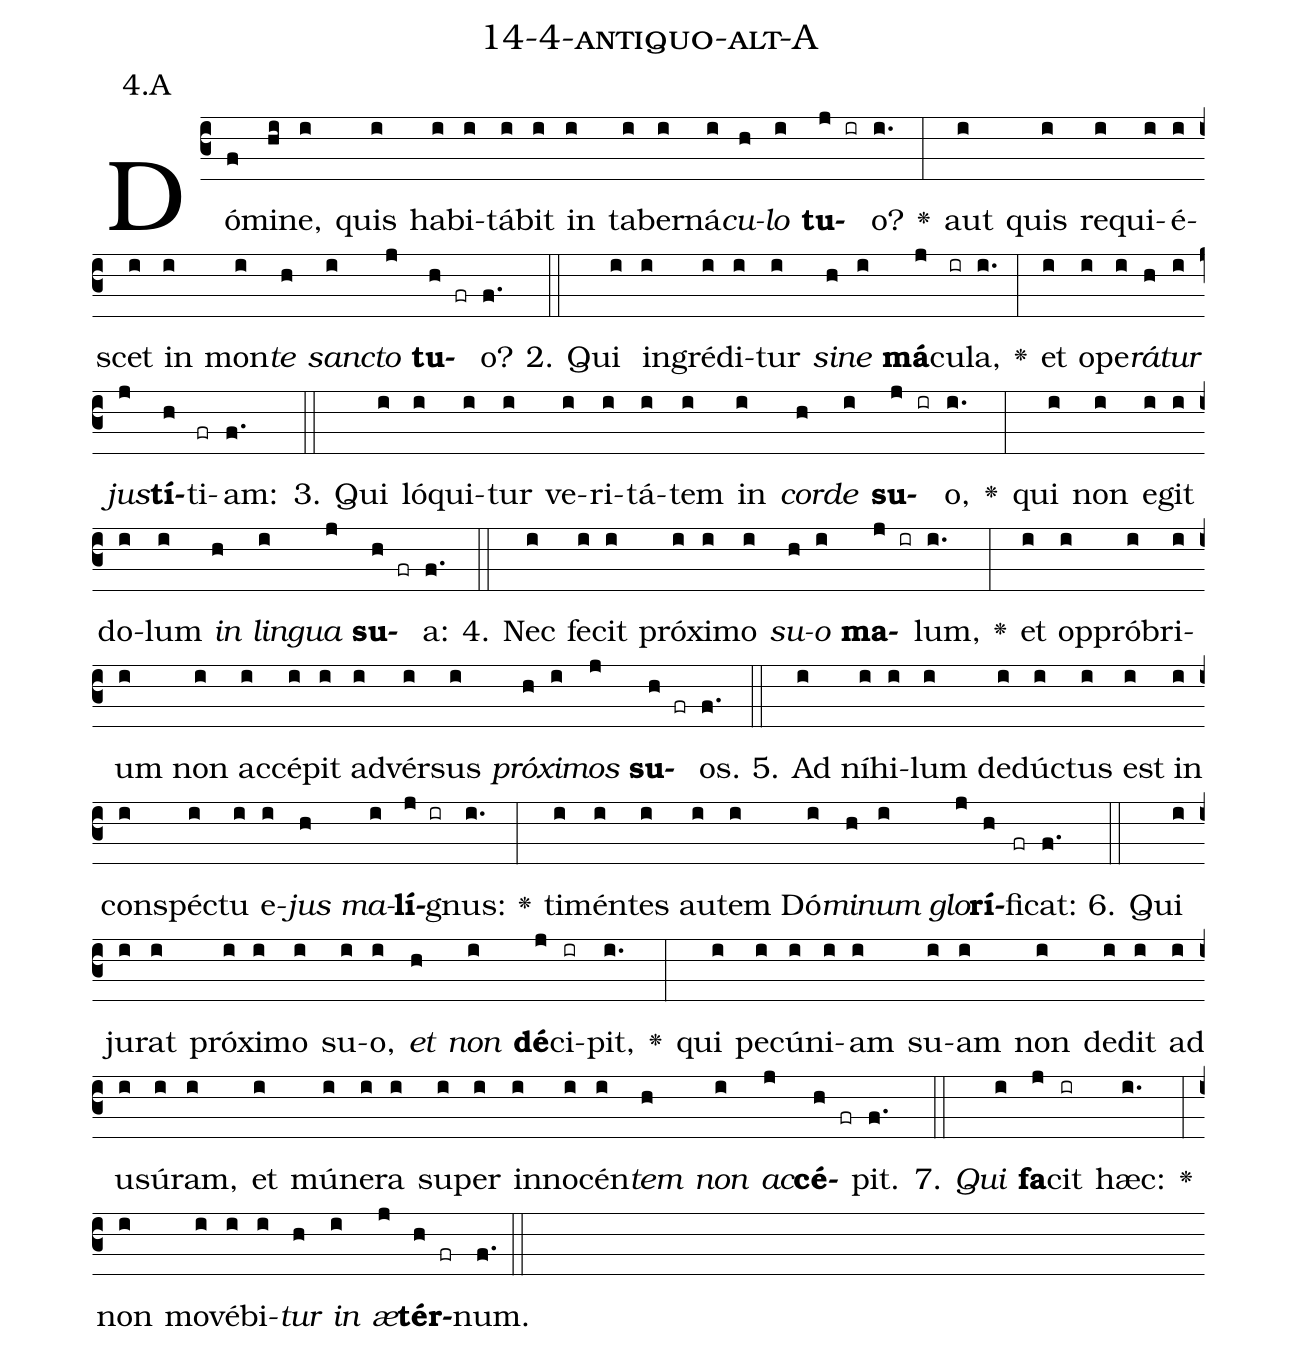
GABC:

name: 14-4-antiquo-alt-A;
annotation: 4.A;
%%
(c3)Dó(f)mi(hi)ne,(i) quis(i) ha(i)bi(i)tá(i)bit(i) in(i) ta(i)ber(i)ná(i)<i>cu</i>(h)<i>lo</i>(i) <b>tu</b>(j ir)o?(i.) <v>\greheightstar</v>(:) aut(i) quis(i) re(i)qui(i)é(i)scet(i) in(i) mon(i)<i>te</i>(h) <i>sanc</i>(i)<i>to</i>(j) <b>tu</b>(h fr)o?(f.) (::)
2. Qui(i) in(i)gré(i)di(i)tur(i) <i>si</i>(h)<i>ne</i>(i) <b>má</b>(j)cu(ir)la,(i.) <v>\greheightstar</v>(:) et(i) o(i)pe(i)<i>rá</i>(h)<i>tur</i>(i) <i>jus</i>(j)<b>tí</b>(h)ti(fr)am:(f.) (::)
3. Qui(i) ló(i)qui(i)tur(i) ve(i)ri(i)tá(i)tem(i) in(i) <i>cor</i>(h)<i>de</i>(i) <b>su</b>(j ir)o,(i.) <v>\greheightstar</v>(:) qui(i) non(i) e(i)git(i) do(i)lum(i) <i>in</i>(h) <i>lin</i>(i)<i>gua</i>(j) <b>su</b>(h fr)a:(f.) (::)
4. Nec(i) fe(i)cit(i) pró(i)xi(i)mo(i) <i>su</i>(h)<i>o</i>(i) <b>ma</b>(j ir)lum,(i.) <v>\greheightstar</v>(:) et(i) op(i)pró(i)bri(i)um(i) non(i) ac(i)cé(i)pit(i) ad(i)vér(i)sus(i) <i>pró</i>(h)<i>xi</i>(i)<i>mos</i>(j) <b>su</b>(h fr)os.(f.) (::)
5. Ad(i) ní(i)hi(i)lum(i) de(i)dúc(i)tus(i) est(i) in(i) con(i)spéc(i)tu(i) e(i)<i>jus</i>(h) <i>ma</i>(i)<b>lí</b>(j ir)gnus:(i.) <v>\greheightstar</v>(:) ti(i)mén(i)tes(i) au(i)tem(i) Dó(i)<i>mi</i>(h)<i>num</i>(i) <i>glo</i>(j)<b>rí</b>(h)fi(fr)cat:(f.) (::)
6. Qui(i) ju(i)rat(i) pró(i)xi(i)mo(i) su(i)o,(i) <i>et</i>(h) <i>non</i>(i) <b>dé</b>(j)ci(ir)pit,(i.) <v>\greheightstar</v>(:) qui(i) pe(i)cú(i)ni(i)am(i) su(i)am(i) non(i) de(i)dit(i) ad(i) u(i)sú(i)ram,(i) et(i) mú(i)ne(i)ra(i) su(i)per(i) in(i)no(i)cén(i)<i>tem</i>(h) <i>non</i>(i) <i>ac</i>(j)<b>cé</b>(h fr)pit.(f.) (::)
7. <i>Qui</i>(i) <b>fa</b>(j)cit(ir) hæc:(i.) <v>\greheightstar</v>(:) non(i) mo(i)vé(i)bi(i)<i>tur</i>(h) <i>in</i>(i) <i>æ</i>(j)<b>tér</b>(h fr)num.(f.) (::)
